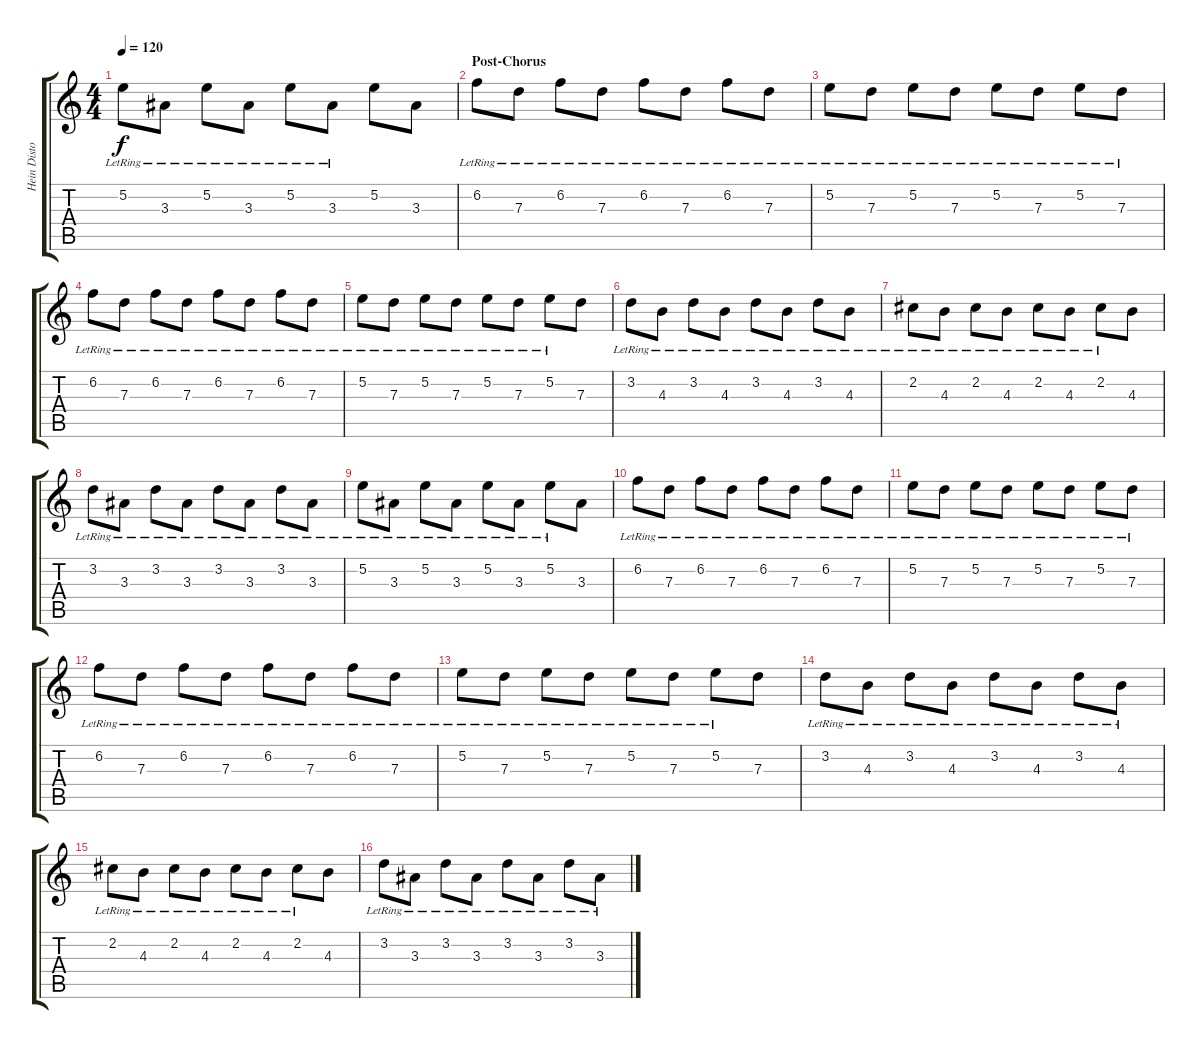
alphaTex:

\track ("Hein Distortion 1" "Hein Disto") {instrument distortionguitar}
\staff {score tabs}
\tuning (E4 B3 G3 D3 A2 D2) {hide}
\ts (4 4)
\tempo 120
\clef g2
\ks c
5.2{lr}.8{dy f} 3.3{lr}.8 5.2{lr}.8 3.3{lr}.8 5.2{lr}.8 3.3{lr}.8 5.2.8 3.3.8 |
\section ("" "Post-Chorus")
6.2{lr}.8 7.3{lr}.8 6.2{lr}.8 7.3{lr}.8 6.2{lr}.8 7.3{lr}.8 6.2{lr}.8 7.3{lr}.8 |
5.2{lr}.8 7.3{lr}.8 5.2{lr}.8 7.3{lr}.8 5.2{lr}.8 7.3{lr}.8 5.2{lr}.8 7.3{lr}.8 |
6.2{lr}.8 7.3{lr}.8 6.2{lr}.8 7.3{lr}.8 6.2{lr}.8 7.3{lr}.8 6.2{lr}.8 7.3{lr}.8 |
5.2{lr}.8 7.3{lr}.8 5.2{lr}.8 7.3{lr}.8 5.2{lr}.8 7.3{lr}.8 5.2{lr}.8 7.3.8 |
3.2{lr}.8 4.3{lr}.8 3.2{lr}.8 4.3{lr}.8 3.2{lr}.8 4.3{lr}.8 3.2{lr}.8 4.3{lr}.8 |
2.2{lr}.8 4.3{lr}.8 2.2{lr}.8 4.3{lr}.8 2.2{lr}.8 4.3{lr}.8 2.2{lr}.8 4.3.8 |
3.2{lr}.8 3.3{lr}.8 3.2{lr}.8 3.3{lr}.8 3.2{lr}.8 3.3{lr}.8 3.2{lr}.8 3.3{lr}.8 |
5.2{lr}.8 3.3{lr}.8 5.2{lr}.8 3.3{lr}.8 5.2{lr}.8 3.3{lr}.8 5.2{lr}.8 3.3.8 |
6.2{lr}.8 7.3{lr}.8 6.2{lr}.8 7.3{lr}.8 6.2{lr}.8 7.3{lr}.8 6.2{lr}.8 7.3{lr}.8 |
5.2{lr}.8 7.3{lr}.8 5.2{lr}.8 7.3{lr}.8 5.2{lr}.8 7.3{lr}.8 5.2{lr}.8 7.3{lr}.8 |
6.2{lr}.8 7.3{lr}.8 6.2{lr}.8 7.3{lr}.8 6.2{lr}.8 7.3{lr}.8 6.2{lr}.8 7.3{lr}.8 |
5.2{lr}.8 7.3{lr}.8 5.2{lr}.8 7.3{lr}.8 5.2{lr}.8 7.3{lr}.8 5.2{lr}.8 7.3.8 |
3.2{lr}.8 4.3{lr}.8 3.2{lr}.8 4.3{lr}.8 3.2{lr}.8 4.3{lr}.8 3.2{lr}.8 4.3{lr}.8 |
2.2{lr}.8 4.3{lr}.8 2.2{lr}.8 4.3{lr}.8 2.2{lr}.8 4.3{lr}.8 2.2{lr}.8 4.3.8 |
3.2{lr}.8 3.3{lr}.8 3.2{lr}.8 3.3{lr}.8 3.2{lr}.8 3.3{lr}.8 3.2{lr}.8 3.3{lr}.8
